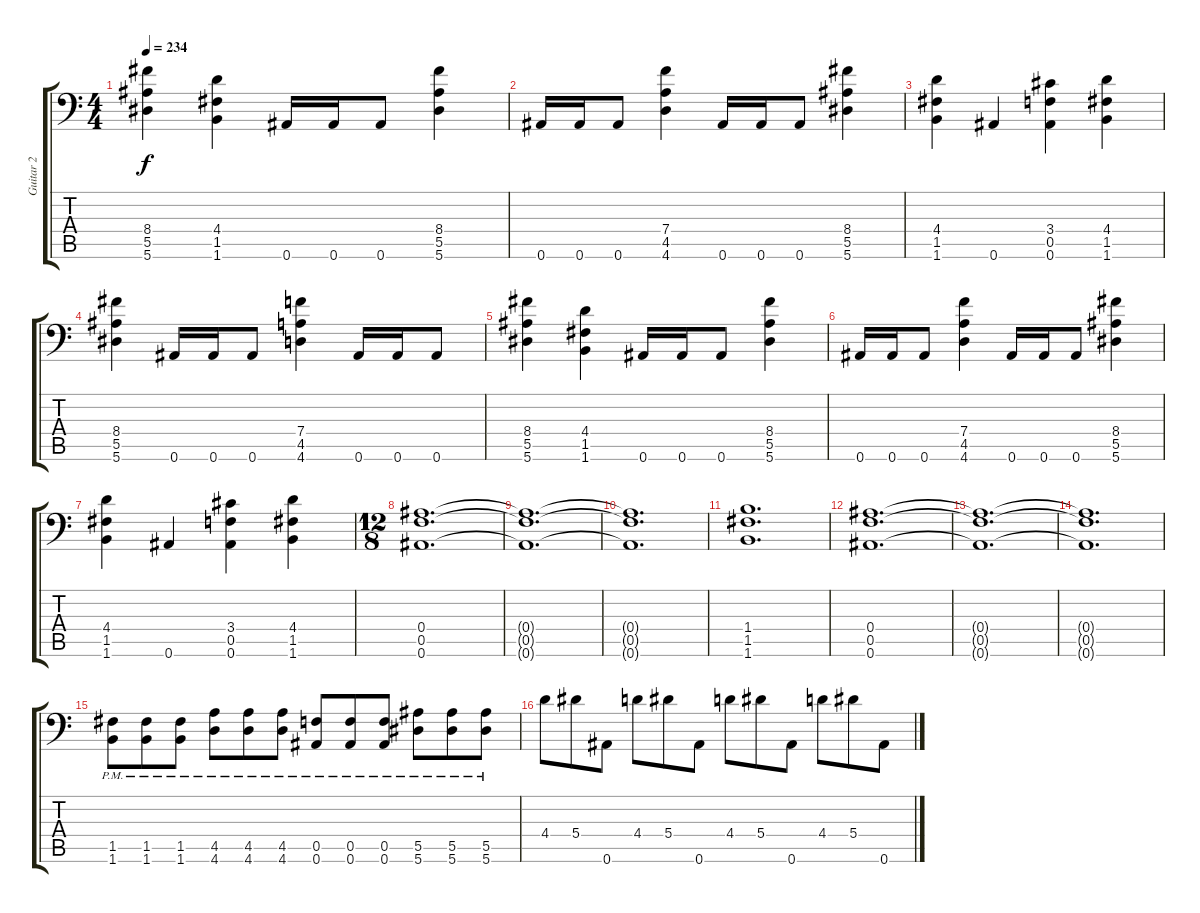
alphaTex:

\track ("Guitar 2" "Guitar 2") {instrument distortionguitar}
\staff {score tabs}
\tuning (C4 G3 Eb3 Bb2 F2 Bb1) {hide}
\ts (4 4)
\tempo 234
\clef f4
\ks c
(8.4 5.5 5.6).4{dy f} (4.4 1.5 1.6).4 0.6.16 0.6.16 0.6.8 (8.4 5.5 5.6).4 |
0.6.16 0.6.16 0.6.8 (7.4 4.5 4.6).4 0.6.16 0.6.16 0.6.8 (8.4 5.5 5.6).4 |
(4.4 1.5 1.6).4 0.6.4 (3.4 0.5 0.6).4 (4.4 1.5 1.6).4 |
(8.4 5.5 5.6).4 0.6.16 0.6.16 0.6.8 (7.4 4.5 4.6).4 0.6.16 0.6.16 0.6.8 |
(8.4 5.5 5.6).4 (4.4 1.5 1.6).4 0.6.16 0.6.16 0.6.8 (8.4 5.5 5.6).4 |
0.6.16 0.6.16 0.6.8 (7.4 4.5 4.6).4 0.6.16 0.6.16 0.6.8 (8.4 5.5 5.6).4 |
(4.4 1.5 1.6).4 0.6.4 (3.4 0.5 0.6).4 (4.4 1.5 1.6).4 |
\ts (12 8)
(0.4 0.5 0.6).1{d} |
(0.4{t} 0.5{t} 0.6{t}).1{d} |
(0.4{t} 0.5{t} 0.6{t}).1{d} |
(1.4 1.5 1.6).1{d} |
(0.4 0.5 0.6).1{d} |
(0.4{t} 0.5{t} 0.6{t}).1{d} |
(0.4{t} 0.5{t} 0.6{t}).1{d} |
(1.5{pm} 1.6{pm}).8 (1.5{pm} 1.6{pm}).8 (1.5{pm} 1.6{pm}).8 (4.5{pm} 4.6{pm}).8 (4.5{pm} 4.6{pm}).8 (4.5{pm} 4.6{pm}).8 (0.5{pm} 0.6{pm}).8 (0.5{pm} 0.6{pm}).8 (0.5{pm} 0.6{pm}).8 (5.5{pm} 5.6{pm}).8 (5.5{pm} 5.6{pm}).8 (5.5{pm} 5.6{pm}).8 |
4.4.8 5.4.8 0.6.8 4.4.8 5.4.8 0.6.8 4.4.8 5.4.8 0.6.8 4.4.8 5.4.8 0.6.8
